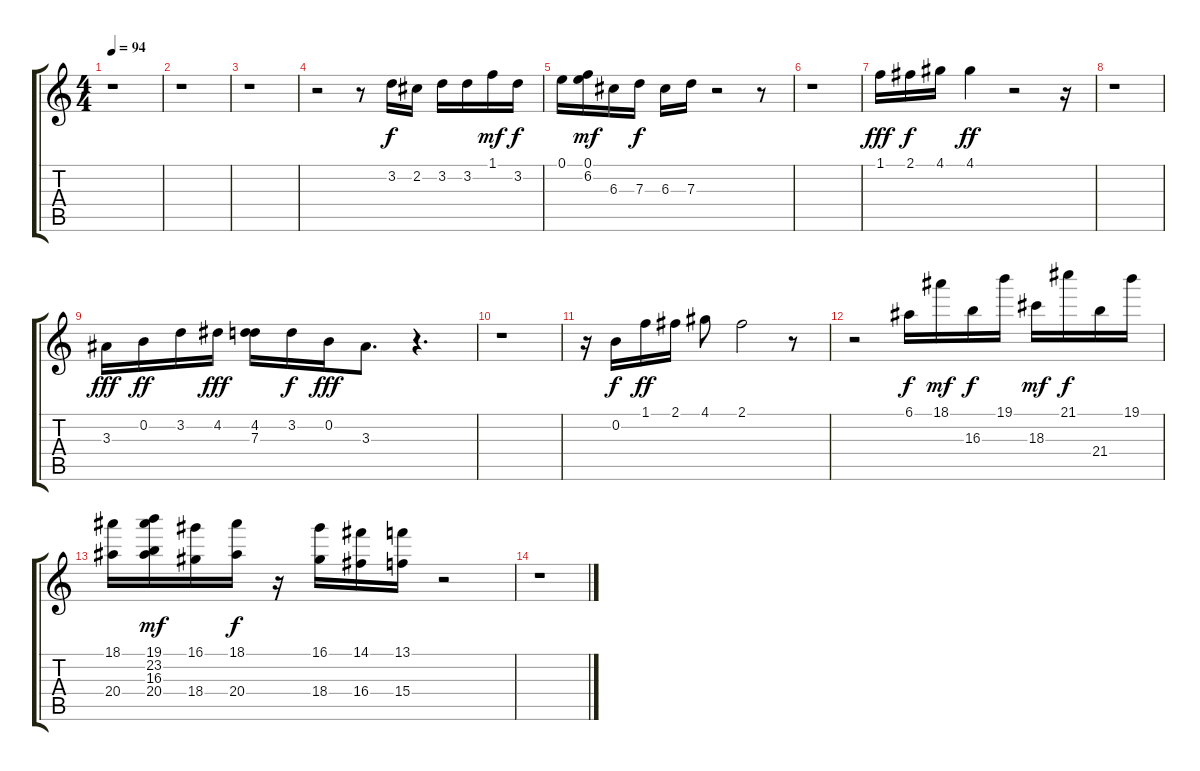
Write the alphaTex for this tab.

\track "" {instrument acousticguitarsteel}
\staff {score tabs}
\tuning (E4 B3 G3 D3 A2 E2) {hide}
\ts (4 4)
\tempo 94
\clef g2
\ks c
r.1{dy f} |
r.1 |
r.1 |
r.2 r.8 3.2.16 2.2.16 3.2.16 3.2.16 1.1.16{dy mf} 3.2.16{dy f} |
0.1.16 (0.1 6.2).16{dy mf} 6.3.16 7.3.16{dy f} 6.3.16 7.3.16 r.2 r.8 |
r.1 |
1.1.16{dy fff} 2.1.16{dy f} 4.1.16 4.1.4{dy ff} r.2 r.16 |
r.1 |
3.3.16{dy fff} 0.2.16{dy ff} 3.2.16 4.2.16{dy fff} (4.2 7.3).16 3.2.16{dy f} 0.2.16{dy fff} 3.3.8{d} r.4{d} |
r.1 |
r.16 0.2.16{dy f} 1.1.16{dy ff} 2.1.16 4.1.8 2.1.2 r.8 |
r.2 6.1.16{dy f} 18.1.16{dy mf} 16.3.16{dy f} 19.1.16 18.3.16{dy mf} 21.1.16{dy f} 21.4.16 19.1.16 |
(18.1 20.4).16 (19.1 23.2 16.3 20.4).16{dy mf} (16.1 18.4).16 (18.1 20.4).16{dy f} r.16 (16.1 18.4).16 (14.1 16.4).16 (13.1 15.4).16 r.2 |
r.1
